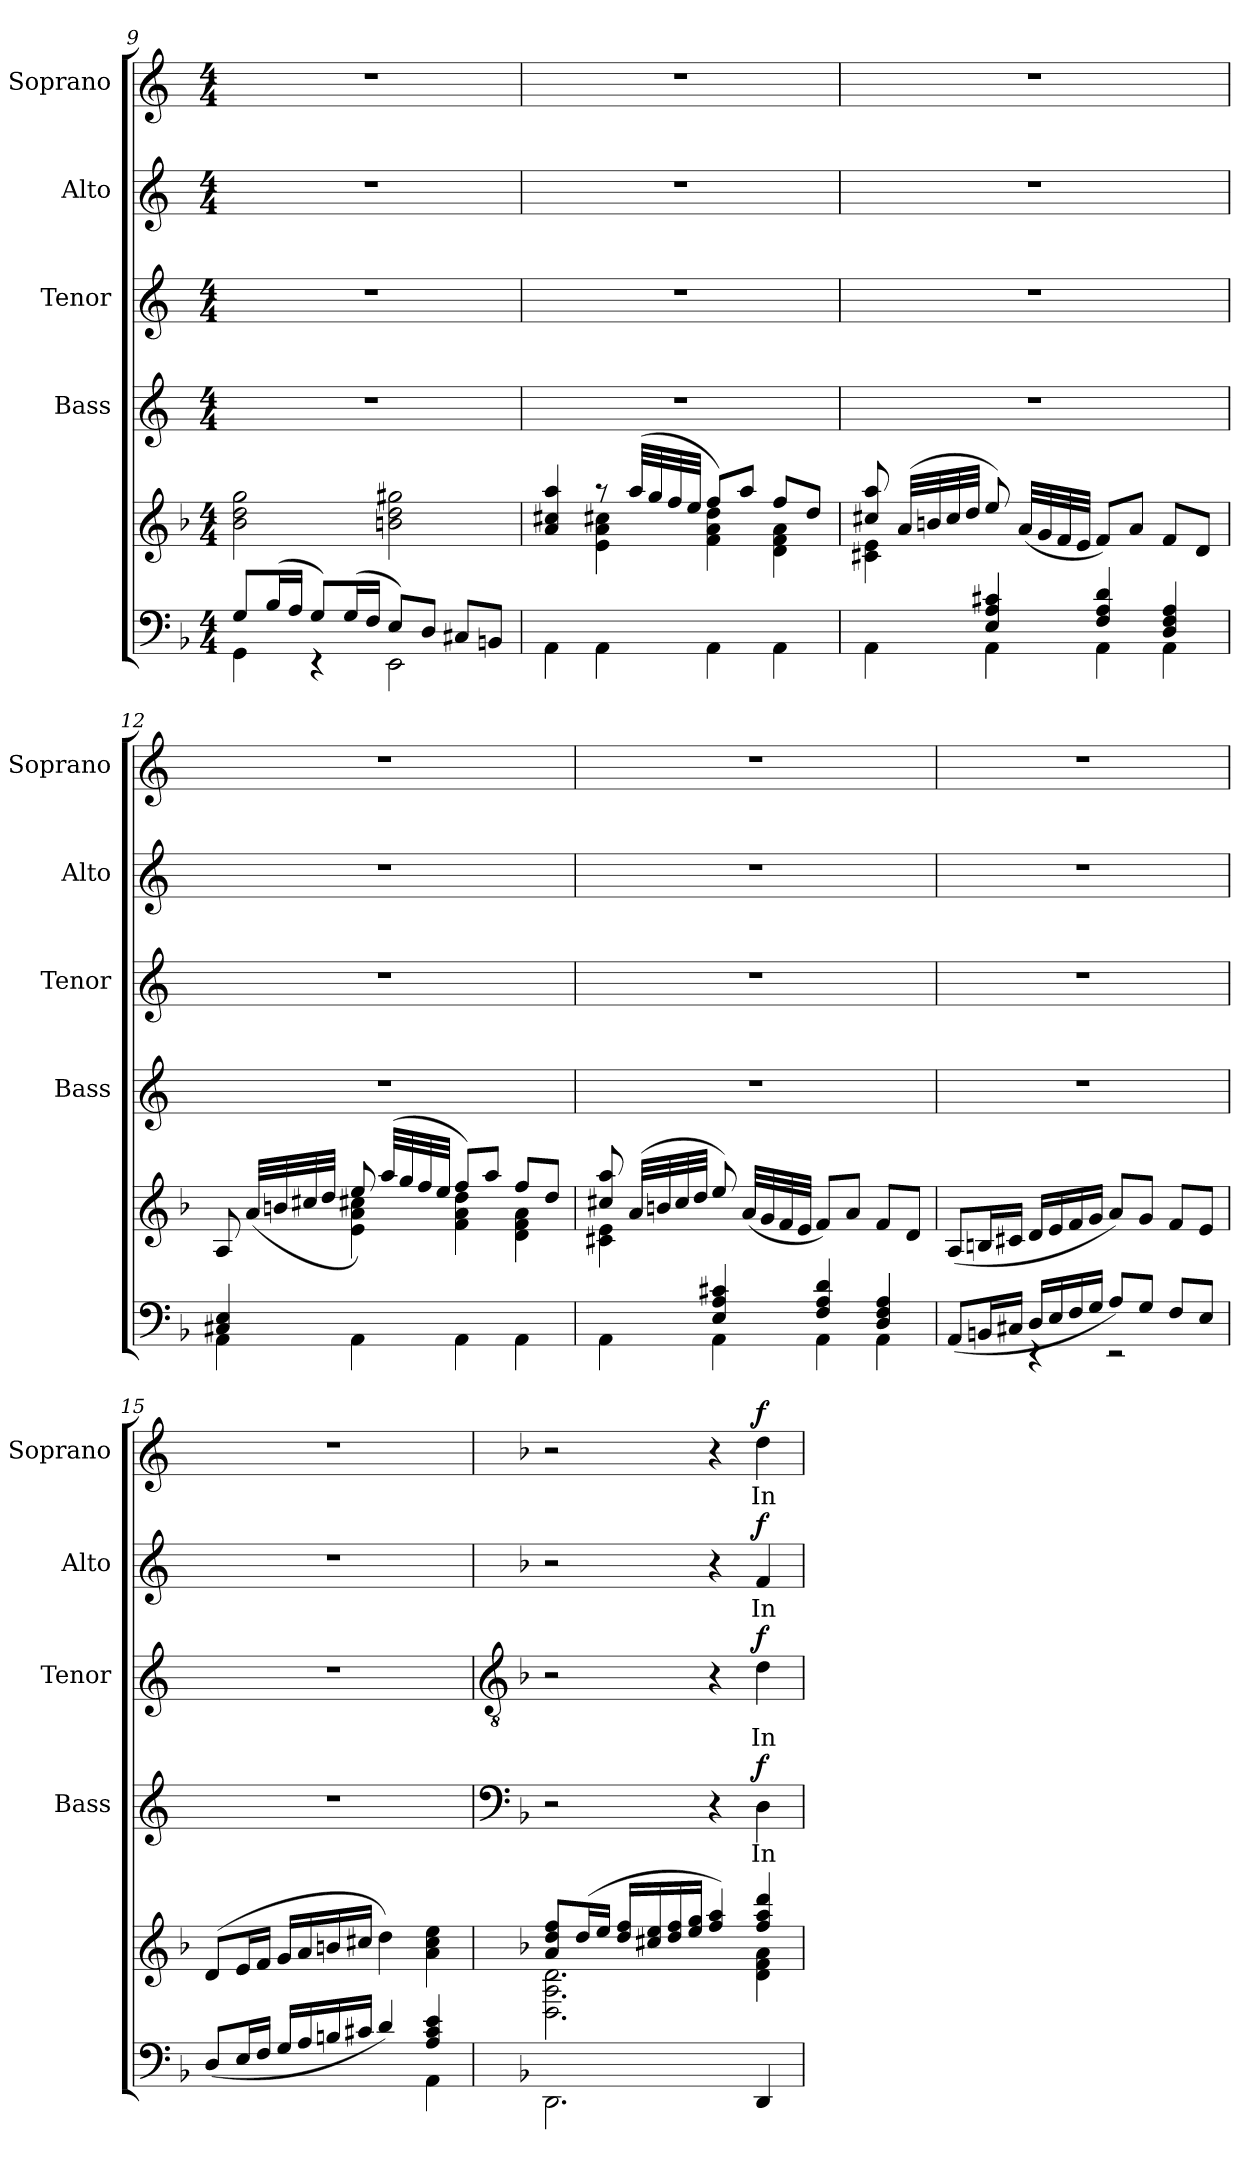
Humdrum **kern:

**kern	**kern	**kern	**text	**dynam	**kern	**text	**dynam	**kern	**text	**dynam	**kern	**text	**dynam
*part6	*part5	*part4	*part4	*part4	*part3	*part3	*part3	*part2	*part2	*part2	*part1	*part1	*part1
*staff6	*staff5	*staff4	*staff4	*staff4	*staff3	*staff3	*staff3	*staff2	*staff2	*staff2	*staff1	*staff1	*staff1
*	*	*I"Bass	*	*	*I"Tenor	*	*	*I"Alto	*	*	*I"Soprano	*	*
*	*	*I'Bass	*	*	*I'Tenor	*	*	*I'Alto	*	*	*I'Soprano	*	*
*clefF4	*clefG2	*clefG2	*	*	*clefG2	*	*	*clefG2	*	*	*clefG2	*	*
*k[b-]	*k[b-]	*k[]	*	*	*k[]	*	*	*k[]	*	*	*k[]	*	*
*F:	*F:	*C:	*	*	*C:	*	*	*C:	*	*	*C:	*	*
*M4/4	*M4/4	*M4/4	*	*	*M4/4	*	*	*M4/4	*	*	*M4/4	*	*
=9	=9	=9	=9	=9	=9	=9	=9	=9	=9	=9	=9	=9	=9
*^	*^	*	*	*	*	*	*	*	*	*	*	*	*
8G/L	4GG\	2b-\ 2dd\ 2gg\	2ryy	1r	.	.	1r	.	.	1r	.	.	1r	.	.
(>16B-/L	.	.	.	.	.	.	.	.	.	.	.	.	.	.	.
16A/JJ	.	.	.	.	.	.	.	.	.	.	.	.	.	.	.
8G/L)	4rEE	.	.	.	.	.	.	.	.	.	.	.	.	.	.
(>16G/L	.	.	.	.	.	.	.	.	.	.	.	.	.	.	.
16F/JJ	.	.	.	.	.	.	.	.	.	.	.	.	.	.	.
8E/L)	2EE\	2bn\ 2dd\ 2gg#X\	2ryy	.	.	.	.	.	.	.	.	.	.	.	.
8D/J	.	.	.	.	.	.	.	.	.	.	.	.	.	.	.
8C#X/L	.	.	.	.	.	.	.	.	.	.	.	.	.	.	.
8BBn/J	.	.	.	.	.	.	.	.	.	.	.	.	.	.	.
=10	=10	=10	=10	=10	=10	=10	=10	=10	=10	=10	=10	=10	=10	=10	=10
4AA\	2ryy	4a/ 4cc#X/ 4aa/	4ryy	1r	.	.	1r	.	.	1r	.	.	1r	.	.
4AA\	.	8raa	4e\ 4a\ 4cc#X\	.	.	.	.	.	.	.	.	.	.	.	.
.	.	(>32aa/LLL	.	.	.	.	.	.	.	.	.	.	.	.	.
.	.	32gg/	.	.	.	.	.	.	.	.	.	.	.	.	.
.	.	32ff/	.	.	.	.	.	.	.	.	.	.	.	.	.
.	.	32ee/JJJ	.	.	.	.	.	.	.	.	.	.	.	.	.
4AA\	2ryy	8ff/L)	4f\ 4a\ 4dd\	.	.	.	.	.	.	.	.	.	.	.	.
.	.	8aa/J	.	.	.	.	.	.	.	.	.	.	.	.	.
4AA\	.	8ff/L	4d\ 4f\ 4a\	.	.	.	.	.	.	.	.	.	.	.	.
.	.	8dd/J	.	.	.	.	.	.	.	.	.	.	.	.	.
!!LO:LB:g=z
=11	=11	=11	=11	=11	=11	=11	=11	=11	=11	=11	=11	=11	=11	=11	=11
4AA\	4ryy	8cc#X/ 8aa/	4c#X\ 4e\	1r	.	.	1r	.	.	1r	.	.	1r	.	.
.	.	(>32a/LLL	.	.	.	.	.	.	.	.	.	.	.	.	.
.	.	32bn/	.	.	.	.	.	.	.	.	.	.	.	.	.
.	.	32cc#/	.	.	.	.	.	.	.	.	.	.	.	.	.
.	.	32dd/JJJ	.	.	.	.	.	.	.	.	.	.	.	.	.
4E/ 4A/ 4c#X/	4AA\	8ee/)	4ryy	.	.	.	.	.	.	.	.	.	.	.	.
.	.	(>32a/LLL	.	.	.	.	.	.	.	.	.	.	.	.	.
.	.	32g/	.	.	.	.	.	.	.	.	.	.	.	.	.
.	.	32f/	.	.	.	.	.	.	.	.	.	.	.	.	.
.	.	32e/JJJ	.	.	.	.	.	.	.	.	.	.	.	.	.
4F/ 4A/ 4d/	4AA\	8f/L)	2ryy	.	.	.	.	.	.	.	.	.	.	.	.
.	.	8a/J	.	.	.	.	.	.	.	.	.	.	.	.	.
4D/ 4F/ 4A/	4AA\	8f/L	.	.	.	.	.	.	.	.	.	.	.	.	.
.	.	8d/J	.	.	.	.	.	.	.	.	.	.	.	.	.
=12	=12	=12	=12	=12	=12	=12	=12	=12	=12	=12	=12	=12	=12	=12	=12
4C#X/ 4E/	4AA\	8A/	4ryy	1r	.	.	1r	.	.	1r	.	.	1r	.	.
.	.	(>32a/LLL	.	.	.	.	.	.	.	.	.	.	.	.	.
.	.	32bn/	.	.	.	.	.	.	.	.	.	.	.	.	.
.	.	32cc#X/	.	.	.	.	.	.	.	.	.	.	.	.	.
.	.	32dd/JJJ	.	.	.	.	.	.	.	.	.	.	.	.	.
4AA\	4ryy	8ee/)	4e\ 4a\ 4cc#X\	.	.	.	.	.	.	.	.	.	.	.	.
.	.	(>32aa/LLL	.	.	.	.	.	.	.	.	.	.	.	.	.
.	.	32gg/	.	.	.	.	.	.	.	.	.	.	.	.	.
.	.	32ff/	.	.	.	.	.	.	.	.	.	.	.	.	.
.	.	32ee/JJJ	.	.	.	.	.	.	.	.	.	.	.	.	.
4AA\	2ryy	8ff/L)	4f\ 4a\ 4dd\	.	.	.	.	.	.	.	.	.	.	.	.
.	.	8aa/J	.	.	.	.	.	.	.	.	.	.	.	.	.
4AA\	.	8ff/L	4d\ 4f\ 4a\	.	.	.	.	.	.	.	.	.	.	.	.
.	.	8dd/J	.	.	.	.	.	.	.	.	.	.	.	.	.
=13	=13	=13	=13	=13	=13	=13	=13	=13	=13	=13	=13	=13	=13	=13	=13
4AA\	4ryy	8cc#X/ 8aa/	4c#X\ 4e\	1r	.	.	1r	.	.	1r	.	.	1r	.	.
.	.	(>32a/LLL	.	.	.	.	.	.	.	.	.	.	.	.	.
.	.	32bn/	.	.	.	.	.	.	.	.	.	.	.	.	.
.	.	32cc#/	.	.	.	.	.	.	.	.	.	.	.	.	.
.	.	32dd/JJJ	.	.	.	.	.	.	.	.	.	.	.	.	.
4E/ 4A/ 4c#X/	4AA\	8ee/)	4ryy	.	.	.	.	.	.	.	.	.	.	.	.
.	.	(>32a/LLL	.	.	.	.	.	.	.	.	.	.	.	.	.
.	.	32g/	.	.	.	.	.	.	.	.	.	.	.	.	.
.	.	32f/	.	.	.	.	.	.	.	.	.	.	.	.	.
.	.	32e/JJJ	.	.	.	.	.	.	.	.	.	.	.	.	.
4F/ 4A/ 4d/	4AA\	8f/L)	2ryy	.	.	.	.	.	.	.	.	.	.	.	.
.	.	8a/J	.	.	.	.	.	.	.	.	.	.	.	.	.
4D/ 4F/ 4A/	4AA\	8f/L	.	.	.	.	.	.	.	.	.	.	.	.	.
.	.	8d/J	.	.	.	.	.	.	.	.	.	.	.	.	.
=14	=14	=14	=14	=14	=14	=14	=14	=14	=14	=14	=14	=14	=14	=14	=14
(>8AA/L	4ryy	(>8A/L	2ryy	1r	.	.	1r	.	.	1r	.	.	1r	.	.
16BBn/L	.	16Bn/L	.	.	.	.	.	.	.	.	.	.	.	.	.
16C#X/JJ	.	16c#X/JJ	.	.	.	.	.	.	.	.	.	.	.	.	.
16D/LL	4rEE	16d/LL	.	.	.	.	.	.	.	.	.	.	.	.	.
16E/	.	16e/	.	.	.	.	.	.	.	.	.	.	.	.	.
16F/	.	16f/	.	.	.	.	.	.	.	.	.	.	.	.	.
16G/JJ	.	16g/JJ	.	.	.	.	.	.	.	.	.	.	.	.	.
8A/L)	2rEE	8a/L)	2ryy	.	.	.	.	.	.	.	.	.	.	.	.
8G/J	.	8g/J	.	.	.	.	.	.	.	.	.	.	.	.	.
8F/L	.	8f/L	.	.	.	.	.	.	.	.	.	.	.	.	.
8E/J	.	8e/J	.	.	.	.	.	.	.	.	.	.	.	.	.
=15	=15	=15	=15	=15	=15	=15	=15	=15	=15	=15	=15	=15	=15	=15	=15
(>8D/L	2ryy	(>8d/L	2ryy	1r	.	.	1r	.	.	1r	.	.	1r	.	.
16E/L	.	16e/L	.	.	.	.	.	.	.	.	.	.	.	.	.
16F/JJ	.	16f/JJ	.	.	.	.	.	.	.	.	.	.	.	.	.
16G/LL	.	16g/LL	.	.	.	.	.	.	.	.	.	.	.	.	.
16A/	.	16a/	.	.	.	.	.	.	.	.	.	.	.	.	.
16Bn/	.	16bn/	.	.	.	.	.	.	.	.	.	.	.	.	.
16c#X/JJ	.	16cc#X/JJ	.	.	.	.	.	.	.	.	.	.	.	.	.
4d/)	4ryy	4dd\)	2ryy	.	.	.	.	.	.	.	.	.	.	.	.
4A/ 4c#/ 4e/	4AA\	4a\ 4cc#\ 4ee\	.	.	.	.	.	.	.	.	.	.	.	.	.
*v	*v	*	*	*	*	*	*	*	*	*	*	*	*	*	*
!!LO:LB:g=z
=16	=16	=16	=16	=16	=16	=16	=16	=16	=16	=16	=16	=16	=16	=16
*	*	*	*clefF4	*	*	*clefGv2	*	*	*	*	*	*	*	*
*	*	*	*k[b-]	*	*	*k[b-]	*	*	*k[b-]	*	*	*k[b-]	*	*
*	*	*	*F:	*	*	*F:	*	*	*F:	*	*	*F:	*	*
2.DD\	8a/ 8dd/ 8ff/L	2.D\ 2.A\ 2.d\	2r	.	.	2r	.	.	2r	.	.	2r	.	.
.	(<16dd/L	.	.	.	.	.	.	.	.	.	.	.	.	.
.	16ee/JJ	.	.	.	.	.	.	.	.	.	.	.	.	.
.	16dd/ 16ff/LL	.	.	.	.	.	.	.	.	.	.	.	.	.
.	16cc#X/ 16ee/	.	.	.	.	.	.	.	.	.	.	.	.	.
.	16dd/ 16ff/	.	.	.	.	.	.	.	.	.	.	.	.	.
.	16ee/ 16gg/JJ	.	.	.	.	.	.	.	.	.	.	.	.	.
.	4ff/ 4aa/)	.	4r	.	.	4r	.	.	4r	.	.	4r	.	.
!	!	!	!	!LO:LY:b	!LO:DY:b	!	!LO:LY:b	!LO:DY:b	!	!LO:LY:b	!LO:DY:b	!	!LO:LY:b	!LO:DY:b
4DD/	4ff/ 4aa/ 4ddd/	4d\ 4f\ 4a\	4D\	In-	f	4d\	In-	f	4f/	In-	f	4dd\	In-	f
*	*v	*v	*	*	*	*	*	*	*	*	*	*	*	*
=	=	=	=	=	=	=	=	=	=	=	=	=	=
*-	*-	*-	*-	*-	*-	*-	*-	*-	*-	*-	*-	*-	*-
